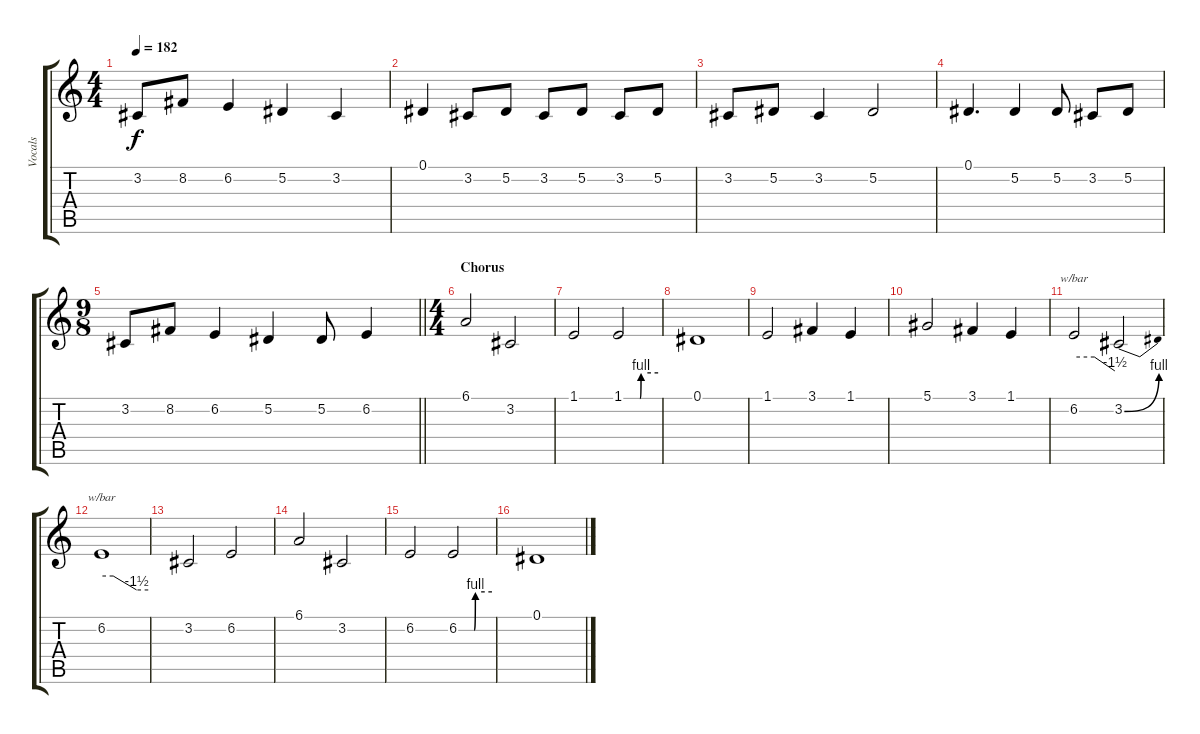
\track ("Vocals" "Vocals") {instrument violin}
\staff {score tabs}
\tuning (Eb4 Bb3 Gb3 Db3 Ab2 Db2) {hide}
\ts (4 4)
\tempo 182
\clef g2
\ks c
3.2.8{dy f} 8.2.8 6.2.4 5.2.4 3.2.4 |
0.1.4 3.2.8 5.2.8 3.2.8 5.2.8 3.2.8 5.2.8 |
3.2.8 5.2.8 3.2.4 5.2.2 |
0.1.4{d} 5.2.4 5.2.8 3.2.8 5.2.8 |
\ts (9 8)
\barLineRight lightlight
3.2.8 8.2.8 6.2.4 5.2.4 5.2.8 6.2.4 |
\ts (4 4)
\section ("" "Chorus")
6.1.2 3.2.2 |
1.1.2 1.1{be (custom 0 0 28 0 30 4 60 4)}.2 |
0.1.1 |
1.1.2 3.1.4 1.1.4 |
5.1.2 3.1.4 1.1.4 |
6.2.2{tbe (custom default 0 0 30 0 60 -6)} 3.2{be (bend 0 0 60 4)}.2 |
6.2.1{tbe (custom default 0 0 15 0 45 -6 60 -6)} |
3.2.2 6.2.2 |
6.1.2 3.2.2 |
6.2.2 6.2{be (custom 0 0 28 0 30 4 60 4)}.2 |
0.1.1
